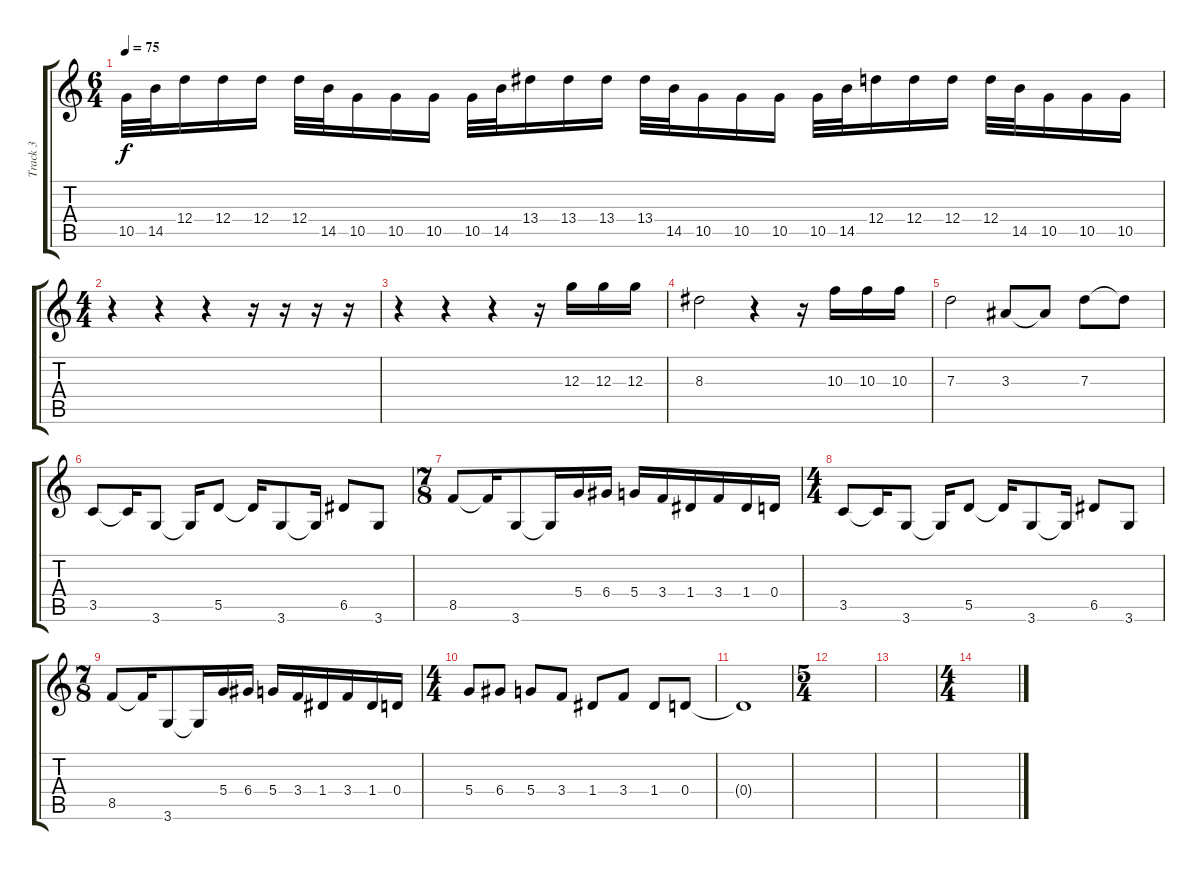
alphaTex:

\track ("Track 3" "Track 3") {instrument distortionguitar}
\staff {score tabs}
\tuning (E4 B3 G3 D3 A2 E2) {hide}
\ts (6 4)
\tempo 75
\clef g2
\ks c
10.5.32{dy f} 14.5.32 12.4.16 12.4.16 12.4.16 12.4.32 14.5.32 10.5.16 10.5.16 10.5.16 10.5.32 14.5.32 13.4.16 13.4.16 13.4.16 13.4.32 14.5.32 10.5.16 10.5.16 10.5.16 10.5.32 14.5.32 12.4.16 12.4.16 12.4.16 12.4.32 14.5.32 10.5.16 10.5.16 10.5.16 |
\ts (4 4)
r.4 r.4 r.4 r.16 r.16 r.16 r.16 |
r.4 r.4 r.4 r.16 12.3.16 12.3.16 12.3.16 |
8.3.2 r.4 r.16 10.3.16 10.3.16 10.3.16 |
7.3.2 3.3.8 3.3{t}.8 7.3.8 7.3{t}.8 |
3.5.8 3.5{t}.16 3.6.8 3.6{t}.16 5.5.8 5.5{t}.16 3.6.8 3.6{t}.16 6.5.8 3.6.8 |
\ts (7 8)
8.5.8 8.5{t}.16 3.6.8 3.6{t}.16 5.4.16 6.4.16 5.4.16 3.4.16 1.4.16 3.4.16 1.4.16 0.4.16 |
\ts (4 4)
3.5.8 3.5{t}.16 3.6.8 3.6{t}.16 5.5.8 5.5{t}.16 3.6.8 3.6{t}.16 6.5.8 3.6.8 |
\ts (7 8)
8.5.8 8.5{t}.16 3.6.8 3.6{t}.16 5.4.16 6.4.16 5.4.16 3.4.16 1.4.16 3.4.16 1.4.16 0.4.16 |
\ts (4 4)
5.4.8 6.4.8 5.4.8 3.4.8 1.4.8 3.4.8 1.4.8 0.4.8 |
0.4{t}.1 |
\ts (5 4)
|
|
\ts (4 4)
